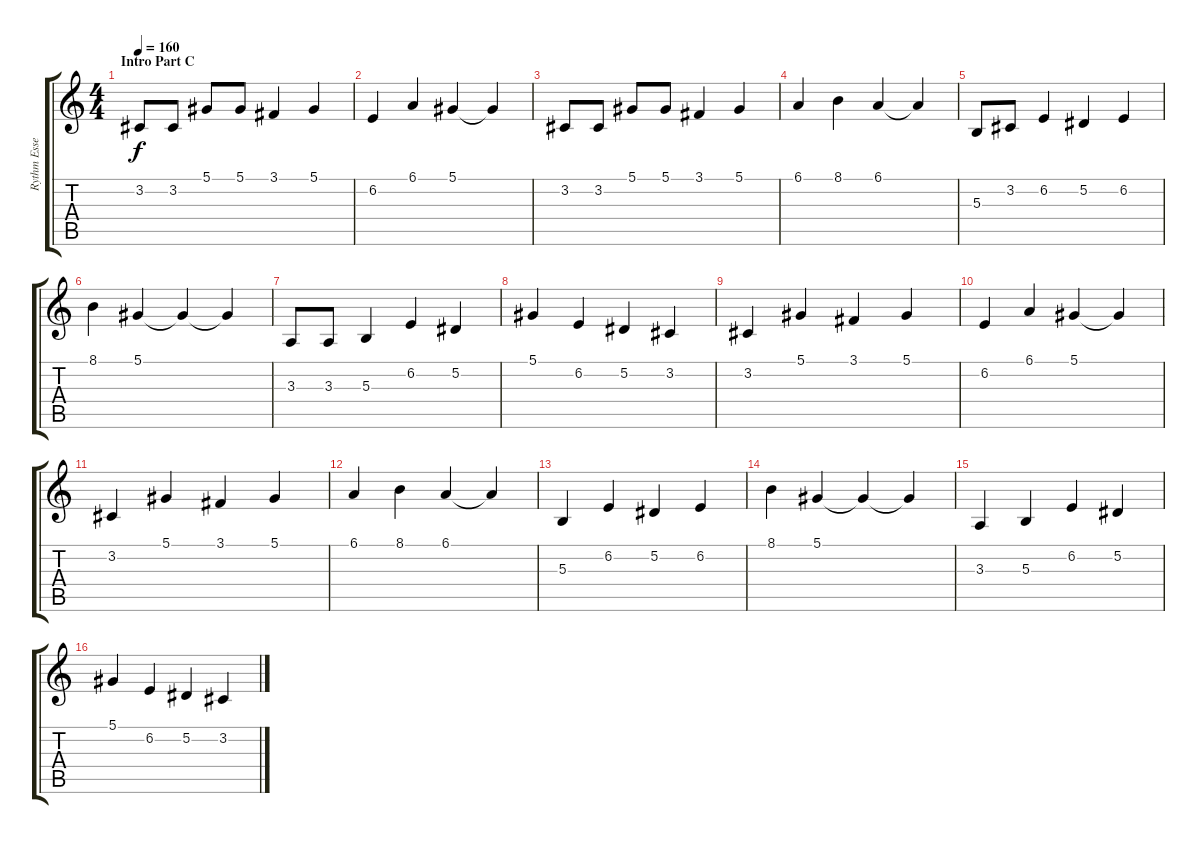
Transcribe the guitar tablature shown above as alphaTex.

\track ("Rythm Essemble (Everton Andrade)" "Rythm Esse") {instrument stringensemble1}
\staff {score tabs}
\tuning (Eb4 Bb3 Gb3 Db3 Ab2 Eb2) {hide}
\ts (4 4)
\section ("" "Intro Part C")
\tempo 160
\clef g2
\ks c
3.2.8{dy f} 3.2.8 5.1.8 5.1.8 3.1.4 5.1.4 |
6.2.4 6.1.4 5.1.4 5.1{t}.4 |
3.2.8 3.2.8 5.1.8 5.1.8 3.1.4 5.1.4 |
6.1.4 8.1.4 6.1.4 6.1{t}.4 |
5.3.8 3.2.8 6.2.4 5.2.4 6.2.4 |
8.1.4 5.1.4 5.1{t}.4 5.1{t}.4 |
3.3.8 3.3.8 5.3.4 6.2.4 5.2.4 |
5.1.4 6.2.4 5.2.4 3.2.4 |
3.2.4 5.1.4 3.1.4 5.1.4 |
6.2.4 6.1.4 5.1.4 5.1{t}.4 |
3.2.4 5.1.4 3.1.4 5.1.4 |
6.1.4 8.1.4 6.1.4 6.1{t}.4 |
5.3.4 6.2.4 5.2.4 6.2.4 |
8.1.4 5.1.4 5.1{t}.4 5.1{t}.4 |
3.3.4 5.3.4 6.2.4 5.2.4 |
5.1.4 6.2.4 5.2.4 3.2.4
